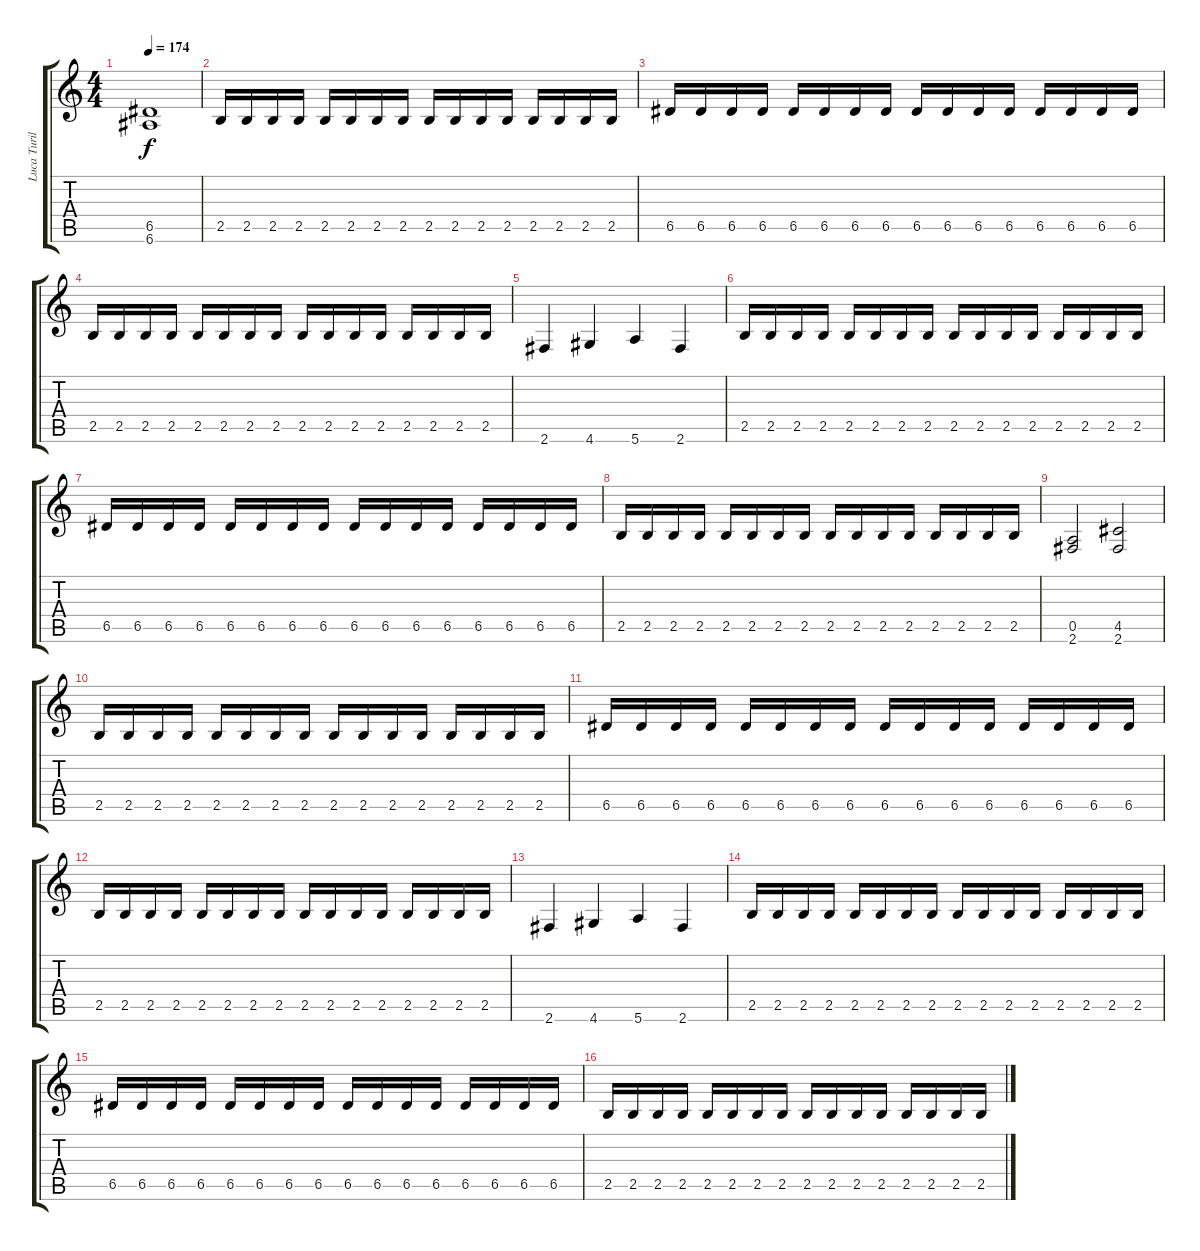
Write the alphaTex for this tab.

\track ("Luca Turilli (Gtr 1)" "Luca Turil") {instrument distortionguitar}
\staff {score tabs}
\tuning (E4 B3 G3 D3 A2 E2) {hide}
\ts (4 4)
\tempo 174
\clef g2
\ks c
(6.5 6.6).1{dy f} |
2.5.16 2.5.16 2.5.16 2.5.16 2.5.16 2.5.16 2.5.16 2.5.16 2.5.16 2.5.16 2.5.16 2.5.16 2.5.16 2.5.16 2.5.16 2.5.16 |
6.5.16 6.5.16 6.5.16 6.5.16 6.5.16 6.5.16 6.5.16 6.5.16 6.5.16 6.5.16 6.5.16 6.5.16 6.5.16 6.5.16 6.5.16 6.5.16 |
2.5.16 2.5.16 2.5.16 2.5.16 2.5.16 2.5.16 2.5.16 2.5.16 2.5.16 2.5.16 2.5.16 2.5.16 2.5.16 2.5.16 2.5.16 2.5.16 |
2.6.4 4.6.4 5.6.4 2.6.4 |
2.5.16 2.5.16 2.5.16 2.5.16 2.5.16 2.5.16 2.5.16 2.5.16 2.5.16 2.5.16 2.5.16 2.5.16 2.5.16 2.5.16 2.5.16 2.5.16 |
6.5.16 6.5.16 6.5.16 6.5.16 6.5.16 6.5.16 6.5.16 6.5.16 6.5.16 6.5.16 6.5.16 6.5.16 6.5.16 6.5.16 6.5.16 6.5.16 |
2.5.16 2.5.16 2.5.16 2.5.16 2.5.16 2.5.16 2.5.16 2.5.16 2.5.16 2.5.16 2.5.16 2.5.16 2.5.16 2.5.16 2.5.16 2.5.16 |
(0.5 2.6).2 (4.5 2.6).2 |
2.5.16 2.5.16 2.5.16 2.5.16 2.5.16 2.5.16 2.5.16 2.5.16 2.5.16 2.5.16 2.5.16 2.5.16 2.5.16 2.5.16 2.5.16 2.5.16 |
6.5.16 6.5.16 6.5.16 6.5.16 6.5.16 6.5.16 6.5.16 6.5.16 6.5.16 6.5.16 6.5.16 6.5.16 6.5.16 6.5.16 6.5.16 6.5.16 |
2.5.16 2.5.16 2.5.16 2.5.16 2.5.16 2.5.16 2.5.16 2.5.16 2.5.16 2.5.16 2.5.16 2.5.16 2.5.16 2.5.16 2.5.16 2.5.16 |
2.6.4 4.6.4 5.6.4 2.6.4 |
2.5.16 2.5.16 2.5.16 2.5.16 2.5.16 2.5.16 2.5.16 2.5.16 2.5.16 2.5.16 2.5.16 2.5.16 2.5.16 2.5.16 2.5.16 2.5.16 |
6.5.16 6.5.16 6.5.16 6.5.16 6.5.16 6.5.16 6.5.16 6.5.16 6.5.16 6.5.16 6.5.16 6.5.16 6.5.16 6.5.16 6.5.16 6.5.16 |
2.5.16 2.5.16 2.5.16 2.5.16 2.5.16 2.5.16 2.5.16 2.5.16 2.5.16 2.5.16 2.5.16 2.5.16 2.5.16 2.5.16 2.5.16 2.5.16
